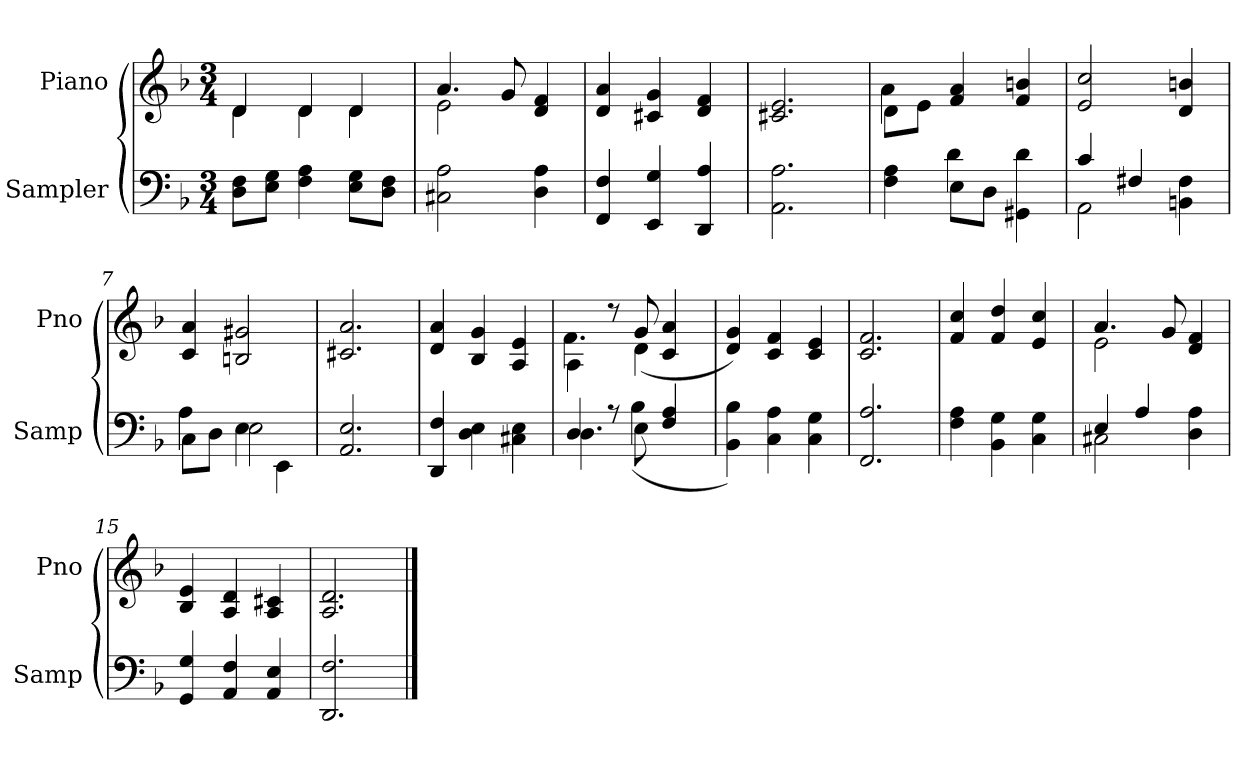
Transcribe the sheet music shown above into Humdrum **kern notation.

**kern	**kern
*part2	*part1
*staff2	*staff1
*I"Sampler	*I"Piano
*I'Samp	*I'Pno
*clefF4	*clefG2
*k[b-]	*k[b-]
*F:	*F:
*M3/4	*M3/4
=1	=1
*	*^
8D\ 8F\L	4d/	4d
8E\ 8G\J	.	.
4F 4A	4d/	4d
8E\ 8G\L	4d/	4d
8D\ 8F\J	.	.
=2	=2	=2
2C#X 2A	4.a/	2e
.	8g/	.
4D 4A	4d 4f	4ryy
*	*v	*v
=3	=3
4FF 4F	4d 4a
4EE 4G	4c#X 4g
4DD 4A	4d 4f
=4	=4
2.AA 2.A	2.c#X 2.e
=5	=5
*^	*^
4F 4A	4ryy	8d\L	4a
.	.	8e\J	.
8E\L	4d	4f 4a	2ryy
8D\J	.	.	.
4GG#X 4d	4ryy	4f 4bn	.
*	*	*v	*v
=6	=6	=6
4c/	2AA	2e 2cc
4F#X/	.	.
4BBn 4F#	4ryy	4d 4bn
=7	=7	=7
8C\L	4A	4c 4a
8D\J	.	.
4E\	2E	2Bn 2g#X
4EE\	.	.
*v	*v	*
=8	=8
2.AA 2.E	2.c#X 2.a
=9	=9
4DD 4F	4d 4a
4D 4E	4B- 4g
4C#X 4E	4A 4e
=10	=10
*^	*^
4D/	4.D	4A\	4.f
8r	.	8r	.
8E\	(4B-	8g/	(4d
4F 4A	.	4c 4a	.
.	8ryy	.	8ryy
*v	*v	*	*
*	*v	*v
=11	=11
4BB- 4B-)	4d 4g)
4C 4A	4c 4f
4C 4G	4c 4e
=12	=12
2.FF 2.A	2.c 2.f
=13	=13
4F 4A	4f 4cc
4BB- 4G	4f 4dd
4C 4G	4e 4cc
=14	=14
*^	*^
4E/	2C#X	4.a/	2e
4A/	.	.	.
.	.	8g/	.
4D 4A	4ryy	4d 4f	4ryy
*v	*v	*	*
*	*v	*v
=15	=15
4GG 4G	4B- 4e
4AA 4F	4A 4d
4AA 4E	4A 4c#X
=16	=16
2.DD 2.F	2.A 2.d
==	==
*-	*-
